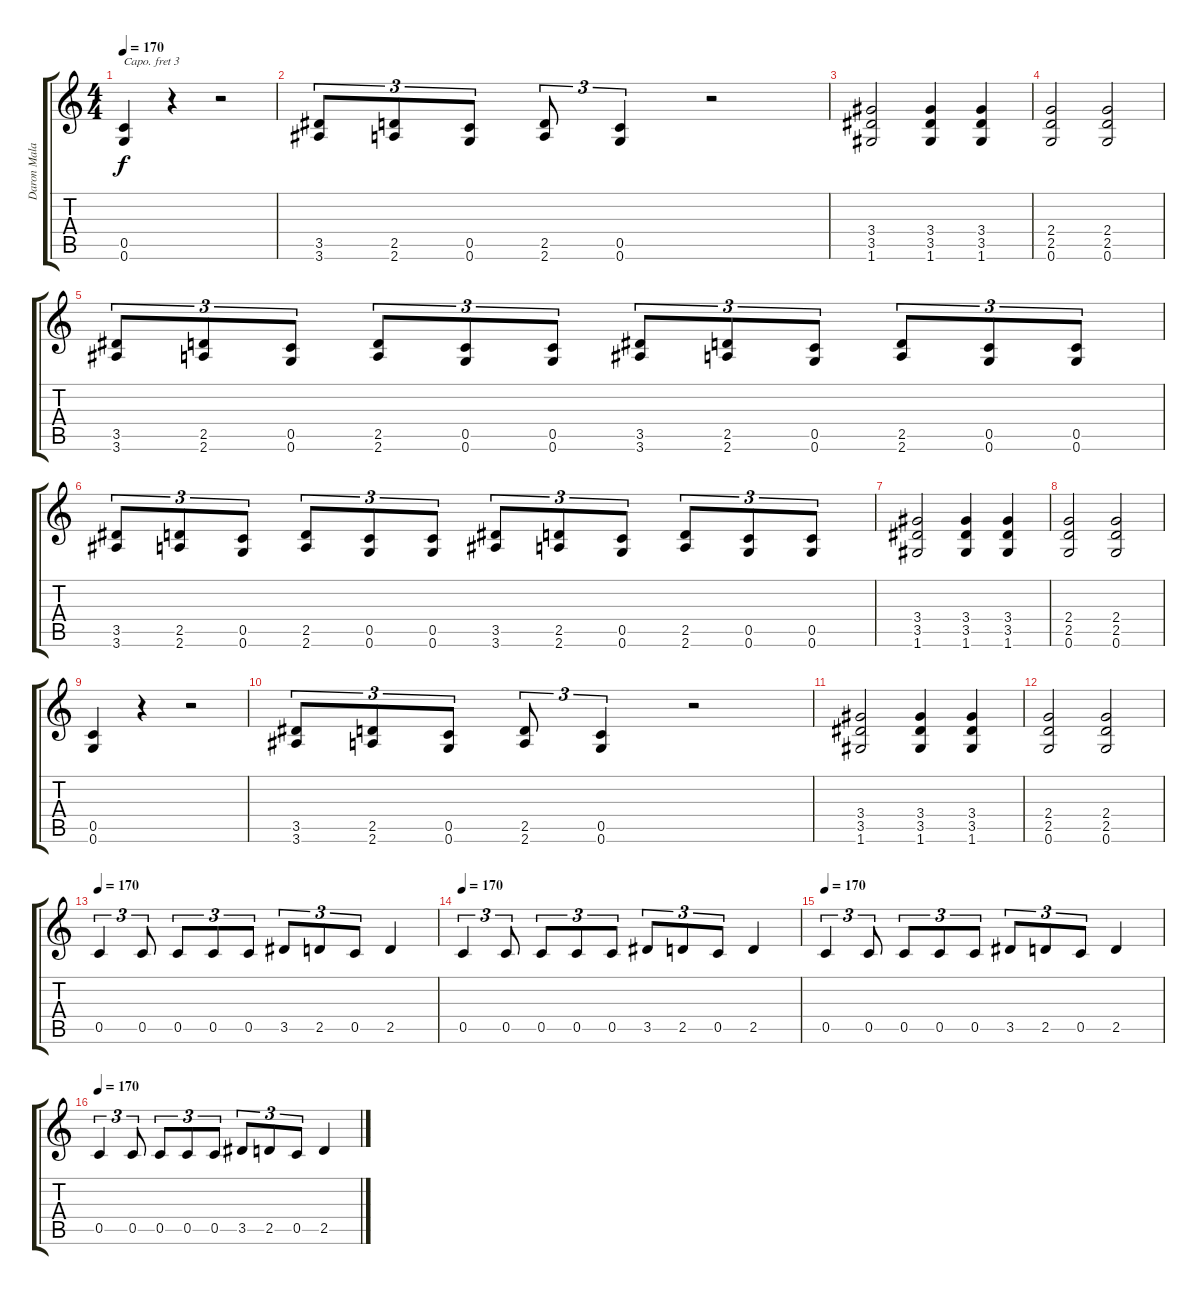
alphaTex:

\track ("Daron Malakian (disto)" "Daron Mala") {instrument overdrivenguitar}
\staff {score tabs}
\capo 3
\tuning (E4 B3 G3 D3 A2 E2) {hide}
\ts (4 4)
\tempo 170
\clef g2
\ks c
(0.5 0.6).4{dy f} r.4 r.2 |
(3.5 3.6).8{tu (3 2)} (2.5 2.6).8{tu (3 2)} (0.5 0.6).8{tu (3 2)} (2.5 2.6).8{tu (3 2)} (0.5 0.6).4{tu (3 2)} r.2 |
(3.4 3.5 1.6).2 (3.4 3.5 1.6).4 (3.4 3.5 1.6).4 |
(2.4 2.5 0.6).2 (2.4 2.5 0.6).2 |
(3.5 3.6).8{tu (3 2)} (2.5 2.6).8{tu (3 2)} (0.5 0.6).8{tu (3 2)} (2.5 2.6).8{tu (3 2)} (0.5 0.6).8{tu (3 2)} (0.5 0.6).8{tu (3 2)} (3.5 3.6).8{tu (3 2)} (2.5 2.6).8{tu (3 2)} (0.5 0.6).8{tu (3 2)} (2.5 2.6).8{tu (3 2)} (0.5 0.6).8{tu (3 2)} (0.5 0.6).8{tu (3 2)} |
(3.5 3.6).8{tu (3 2)} (2.5 2.6).8{tu (3 2)} (0.5 0.6).8{tu (3 2)} (2.5 2.6).8{tu (3 2)} (0.5 0.6).8{tu (3 2)} (0.5 0.6).8{tu (3 2)} (3.5 3.6).8{tu (3 2)} (2.5 2.6).8{tu (3 2)} (0.5 0.6).8{tu (3 2)} (2.5 2.6).8{tu (3 2)} (0.5 0.6).8{tu (3 2)} (0.5 0.6).8{tu (3 2)} |
(3.4 3.5 1.6).2 (3.4 3.5 1.6).4 (3.4 3.5 1.6).4 |
(2.4 2.5 0.6).2 (2.4 2.5 0.6).2 |
(0.5 0.6).4 r.4 r.2 |
(3.5 3.6).8{tu (3 2)} (2.5 2.6).8{tu (3 2)} (0.5 0.6).8{tu (3 2)} (2.5 2.6).8{tu (3 2)} (0.5 0.6).4{tu (3 2)} r.2 |
(3.4 3.5 1.6).2 (3.4 3.5 1.6).4 (3.4 3.5 1.6).4 |
(2.4 2.5 0.6).2 (2.4 2.5 0.6).2 |
\tempo 170
0.5.4{tu (3 2)} 0.5.8{tu (3 2)} 0.5.8{tu (3 2)} 0.5.8{tu (3 2)} 0.5.8{tu (3 2)} 3.5.8{tu (3 2)} 2.5.8{tu (3 2)} 0.5.8{tu (3 2)} 2.5.4 |
\tempo 170
0.5.4{tu (3 2)} 0.5.8{tu (3 2)} 0.5.8{tu (3 2)} 0.5.8{tu (3 2)} 0.5.8{tu (3 2)} 3.5.8{tu (3 2)} 2.5.8{tu (3 2)} 0.5.8{tu (3 2)} 2.5.4 |
\tempo 170
0.5.4{tu (3 2)} 0.5.8{tu (3 2)} 0.5.8{tu (3 2)} 0.5.8{tu (3 2)} 0.5.8{tu (3 2)} 3.5.8{tu (3 2)} 2.5.8{tu (3 2)} 0.5.8{tu (3 2)} 2.5.4 |
\tempo 170
0.5.4{tu (3 2)} 0.5.8{tu (3 2)} 0.5.8{tu (3 2)} 0.5.8{tu (3 2)} 0.5.8{tu (3 2)} 3.5.8{tu (3 2)} 2.5.8{tu (3 2)} 0.5.8{tu (3 2)} 2.5.4
